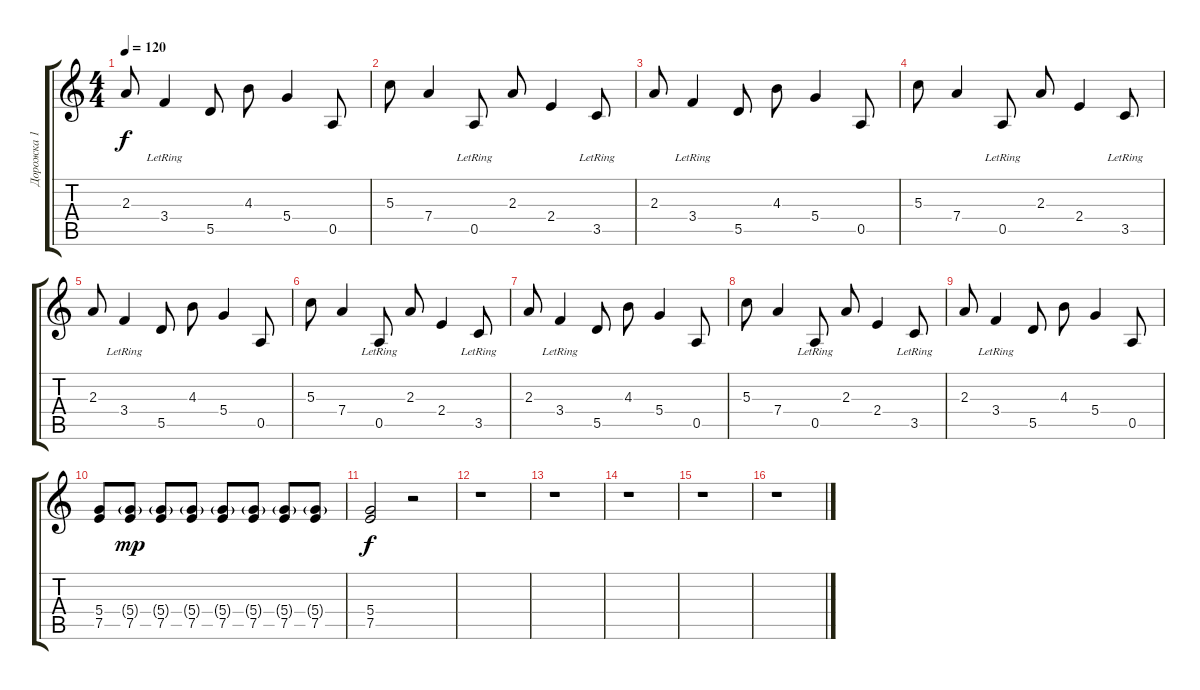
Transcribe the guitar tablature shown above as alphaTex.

\track ("Дорожка 1" "Дорожка 1") {instrument slapbass1}
\staff {score tabs}
\tuning (E4 B3 G3 D3 A2 E2) {hide}
\ts (4 4)
\tempo 120
\clef g2
\ks c
2.3.8{dy f} 3.4{lr}.4 5.5.8 4.3.8 5.4.4 0.5.8 |
5.3.8 7.4.4 0.5{lr}.8 2.3.8 2.4.4 3.5{lr}.8 |
2.3.8 3.4{lr}.4 5.5.8 4.3.8 5.4.4 0.5.8 |
5.3.8 7.4.4 0.5{lr}.8 2.3.8 2.4.4 3.5{lr}.8 |
2.3.8 3.4{lr}.4 5.5.8 4.3.8 5.4.4 0.5.8 |
5.3.8 7.4.4 0.5{lr}.8 2.3.8 2.4.4 3.5{lr}.8 |
2.3.8 3.4{lr}.4 5.5.8 4.3.8 5.4.4 0.5.8 |
5.3.8 7.4.4 0.5{lr}.8 2.3.8 2.4.4 3.5{lr}.8 |
2.3.8 3.4{lr}.4 5.5.8 4.3.8 5.4.4 0.5.8 |
(5.4 7.5).8 (5.4{g} 7.5).8{dy mp} (5.4{g} 7.5).8 (5.4{g} 7.5).8 (5.4{g} 7.5).8 (5.4{g} 7.5).8 (5.4{g} 7.5).8 (5.4{g} 7.5).8 |
(5.4 7.5).2{dy f} r.2 |
r.1 |
r.1 |
r.1 |
r.1 |
r.1
